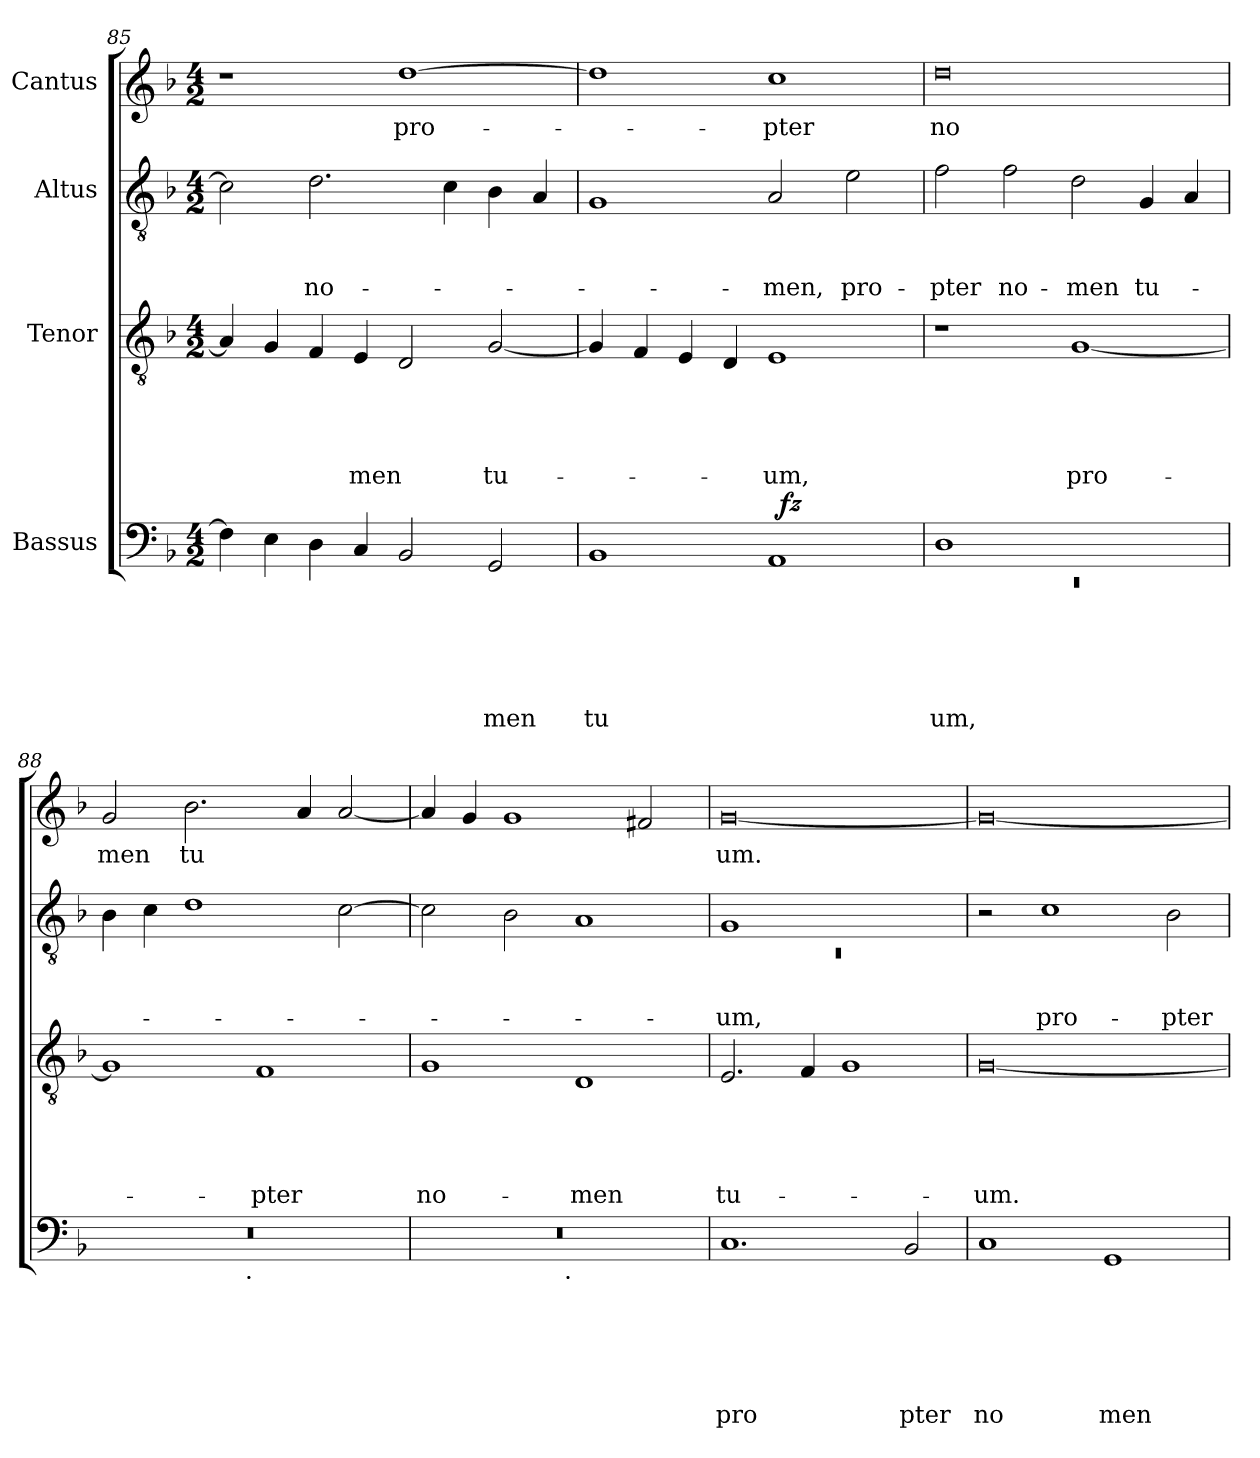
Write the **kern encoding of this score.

**kern	**text	**text	**text	**text	**text	**text	**dynam	**kern	**text	**text	**text	**text	**text	**kern	**text	**text	**text	**kern	**text
*part4	*part4	*part4	*part4	*part4	*part4	*part4	*part4	*part3	*part3	*part3	*part3	*part3	*part3	*part2	*part2	*part2	*part2	*part1	*part1
*staff4	*staff4	*staff4	*staff4	*staff4	*staff4	*staff4	*staff4	*staff3	*staff3	*staff3	*staff3	*staff3	*staff3	*staff2	*staff2	*staff2	*staff2	*staff1	*staff1
*I"Bassus	*	*	*	*	*	*	*	*I"Tenor	*	*	*	*	*	*I"Altus	*	*	*	*I"Cantus	*
*clefF4	*	*	*	*	*	*	*	*clefGv2	*	*	*	*	*	*clefGv2	*	*	*	*clefG2	*
*k[b-]	*	*	*	*	*	*	*	*k[b-]	*	*	*	*	*	*k[b-]	*	*	*	*k[b-]	*
*F:	*	*	*	*	*	*	*	*F:	*	*	*	*	*	*F:	*	*	*	*F:	*
*M4/2	*	*	*	*	*	*	*	*M4/2	*	*	*	*	*	*M4/2	*	*	*	*M4/2	*
=85	=85	=85	=85	=85	=85	=85	=85	=85	=85	=85	=85	=85	=85	=85	=85	=85	=85	=85	=85
4F\]	.	.	.	.	.	.	.	4A/]	.	.	.	.	.	2c\]	.	.	.	1r	.
4E\	.	.	.	.	.	.	.	4G/	.	.	.	.	.	.	.	.	.	.	.
!	!	!	!	!	!	!	!	!	!	!	!	!	!	!	!	!	!LO:LY:b	!	!
4D\	.	.	.	.	.	.	.	4F/	.	.	.	.	.	2.d\	.	.	no-	.	.
!	!	!	!	!	!	!	!	!	!	!	!	!	!LO:LY:b	!	!	!	!	!	!
4C/	.	.	.	.	.	.	.	4E/	.	.	.	.	-men	.	.	.	.	.	.
!	!	!	!	!	!	!	!	!	!	!	!	!	!	!	!	!	!	!	!LO:LY:b
2BB-/	.	.	.	.	.	.	.	2D/	.	.	.	.	.	.	.	.	.	[>1dd	pro-
.	.	.	.	.	.	.	.	.	.	.	.	.	.	4c\	.	.	.	.	.
!	!	!	!	!	!	!LO:LY:b	!	!	!	!	!	!	!LO:LY:b	!	!	!	!	!	!
2GG/	.	.	.	.	.	men	.	[<2G/	.	.	.	.	tu-	4B-\	.	.	.	.	.
.	.	.	.	.	.	.	.	.	.	.	.	.	.	4A/	.	.	.	.	.
=86	=86	=86	=86	=86	=86	=86	=86	=86	=86	=86	=86	=86	=86	=86	=86	=86	=86	=86	=86
!	!	!	!	!	!	!LO:LY:b	!	!	!	!	!	!	!	!	!	!	!	!	!
*^	*	*	*	*	*	*	*	*	*	*	*	*	*	*	*	*	*	*	*
1BB-	1ryy	.	.	.	.	.	tu	.	4G/]	.	.	.	.	.	1G	.	.	.	1dd]	.
.	.	.	.	.	.	.	.	.	4F/	.	.	.	.	.	.	.	.	.	.	.
.	.	.	.	.	.	.	.	.	4E/	.	.	.	.	.	.	.	.	.	.	.
.	.	.	.	.	.	.	.	.	4D/	.	.	.	.	.	.	.	.	.	.	.
!	!	!	!	!	!	!	!	!	!	!	!	!	!	!LO:LY:b	!	!	!	!LO:LY:b	!	!LO:LY:b
1AA	32ryy	.	.	.	.	.	.	.	1E	.	.	.	.	-um,	2A/	.	.	-men,	1cc	-pter
!	!	!	!	!	!	!	!	!LO:DY:b	!	!	!	!	!	!	!	!	!	!	!	!
.	2ryy	.	.	.	.	.	.	fz	.	.	.	.	.	.	.	.	.	.	.	.
!	!	!	!	!	!	!	!	!	!	!	!	!	!	!	!	!	!	!LO:LY:b	!	!
.	.	.	.	.	.	.	.	.	.	.	.	.	.	.	2e\	.	.	pro-	.	.
.	4...ryy	.	.	.	.	.	.	.	.	.	.	.	.	.	.	.	.	.	.	.
!!LO:PB:g=z
=87	=87	=87	=87	=87	=87	=87	=87	=87	=87	=87	=87	=87	=87	=87	=87	=87	=87	=87	=87	=87
!	!LO:N:vis=1	!	!	!	!	!	!LO:LY:b	!	!	!	!	!	!	!	!	!	!	!LO:LY:b	!	!LO:LY:b
1D	0rEE	.	.	.	.	.	um,	.	1r	.	.	.	.	.	2f\	.	.	-pter	0dd	no
!	!	!	!	!	!	!	!	!	!	!	!	!	!	!	!	!	!	!LO:LY:b	!	!
.	.	.	.	.	.	.	.	.	.	.	.	.	.	.	2f\	.	.	no-	.	.
!	!	!	!	!	!	!	!	!	!	!	!	!	!	!LO:LY:b	!	!	!	!LO:LY:b	!	!
1ryy	.	.	.	.	.	.	.	.	[<1G	.	.	.	.	pro-	2d\	.	.	-men	.	.
!	!	!	!	!	!	!	!	!	!	!	!	!	!	!	!	!	!	!LO:LY:b	!	!
.	.	.	.	.	.	.	.	.	.	.	.	.	.	.	4G/	.	.	tu-	.	.
.	.	.	.	.	.	.	.	.	.	.	.	.	.	.	4A/	.	.	.	.	.
=88	=88	=88	=88	=88	=88	=88	=88	=88	=88	=88	=88	=88	=88	=88	=88	=88	=88	=88	=88	=88
!	!	!	!	!	!	!	!	!	!	!	!	!	!	!	!	!	!	!	!	!LO:LY:b
0r	2ryy	.	.	.	.	.	.	.	1G]	.	.	.	.	.	4B-\	.	.	.	2g/	men
.	.	.	.	.	.	.	.	.	.	.	.	.	.	.	4c\	.	.	.	.	.
!	!	!	!	!	!	!	!	!	!	!	!	!	!	!	!	!	!	!	!	!LO:LY:b
.	4...ryy	.	.	.	.	.	.	.	.	.	.	.	.	.	1d	.	.	.	2.b-\	tu
!	!LO:TX:b:t=.	!	!	!	!	!	!	!	!	!	!	!	!	!	!	!	!	!	!	!
.	1ryy	.	.	.	.	.	.	.	.	.	.	.	.	.	.	.	.	.	.	.
!	!	!	!	!	!	!	!	!	!	!	!	!	!	!LO:LY:b	!	!	!	!	!	!
.	.	.	.	.	.	.	.	.	1F	.	.	.	.	-pter	.	.	.	.	.	.
.	.	.	.	.	.	.	.	.	.	.	.	.	.	.	.	.	.	.	4a/	.
.	.	.	.	.	.	.	.	.	.	.	.	.	.	.	[>2c\	.	.	.	[<2a/	.
.	32ryy	.	.	.	.	.	.	.	.	.	.	.	.	.	.	.	.	.	.	.
=89	=89	=89	=89	=89	=89	=89	=89	=89	=89	=89	=89	=89	=89	=89	=89	=89	=89	=89	=89	=89
!	!	!	!	!	!	!	!	!	!	!	!	!	!	!LO:LY:b	!	!	!	!	!	!
0r	2ryy	.	.	.	.	.	.	.	1G	.	.	.	.	no-	2c\]	.	.	.	4a/]	.
.	.	.	.	.	.	.	.	.	.	.	.	.	.	.	.	.	.	.	4g/	.
.	4...ryy	.	.	.	.	.	.	.	.	.	.	.	.	.	2B-\	.	.	.	1g	.
!	!LO:TX:b:t=.	!	!	!	!	!	!	!	!	!	!	!	!	!	!	!	!	!	!	!
.	1ryy	.	.	.	.	.	.	.	.	.	.	.	.	.	.	.	.	.	.	.
!	!	!	!	!	!	!	!	!	!	!	!	!	!	!LO:LY:b	!	!	!	!	!	!
.	.	.	.	.	.	.	.	.	1D	.	.	.	.	-men	1A	.	.	.	.	.
.	.	.	.	.	.	.	.	.	.	.	.	.	.	.	.	.	.	.	2f#/	.
.	32ryy	.	.	.	.	.	.	.	.	.	.	.	.	.	.	.	.	.	.	.
=90	=90	=90	=90	=90	=90	=90	=90	=90	=90	=90	=90	=90	=90	=90	=90	=90	=90	=90	=90	=90
*	*	*	*	*	*	*	*	*	*	*	*	*	*	*	*^	*	*	*	*	*
!	!	!	!	!	!	!	!LO:LY:b	!	!	!	!	!	!	!LO:LY:b	!	!LO:N:vis=1	!	!	!LO:LY:b	!	!LO:LY:b
*v	*v	*	*	*	*	*	*	*	*	*	*	*	*	*	*	*	*	*	*	*	*
1.C	.	.	.	.	.	pro	.	2.E/	.	.	.	.	tu-	1G	0rC	.	.	-um,	[<0g	um.
.	.	.	.	.	.	.	.	4F/	.	.	.	.	.	.	.	.	.	.	.	.
.	.	.	.	.	.	.	.	1G	.	.	.	.	.	1ryy	.	.	.	.	.	.
!	!	!	!	!	!	!LO:LY:b	!	!	!	!	!	!	!	!	!	!	!	!	!	!
2BB-/	.	.	.	.	.	pter	.	.	.	.	.	.	.	.	.	.	.	.	.	.
*	*	*	*	*	*	*	*	*	*	*	*	*	*	*v	*v	*	*	*	*	*
=91	=91	=91	=91	=91	=91	=91	=91	=91	=91	=91	=91	=91	=91	=91	=91	=91	=91	=91	=91
!	!	!	!	!	!	!LO:LY:b	!	!	!	!	!	!	!LO:LY:b	!	!	!	!	!	!
1C	.	.	.	.	.	no	.	[<0G	.	.	.	.	-um.	2r	.	.	.	0g_	.
!	!	!	!	!	!	!	!	!	!	!	!	!	!	!	!	!	!LO:LY:b	!	!
.	.	.	.	.	.	.	.	.	.	.	.	.	.	1c	.	.	pro-	.	.
!	!	!	!	!	!	!LO:LY:b	!	!	!	!	!	!	!	!	!	!	!	!	!
1GG	.	.	.	.	.	men	.	.	.	.	.	.	.	.	.	.	.	.	.
!	!	!	!	!	!	!	!	!	!	!	!	!	!	!	!	!	!LO:LY:b	!	!
.	.	.	.	.	.	.	.	.	.	.	.	.	.	2B-\	.	.	-pter	.	.
=	=	=	=	=	=	=	=	=	=	=	=	=	=	=	=	=	=	=	=
*-	*-	*-	*-	*-	*-	*-	*-	*-	*-	*-	*-	*-	*-	*-	*-	*-	*-	*-	*-
